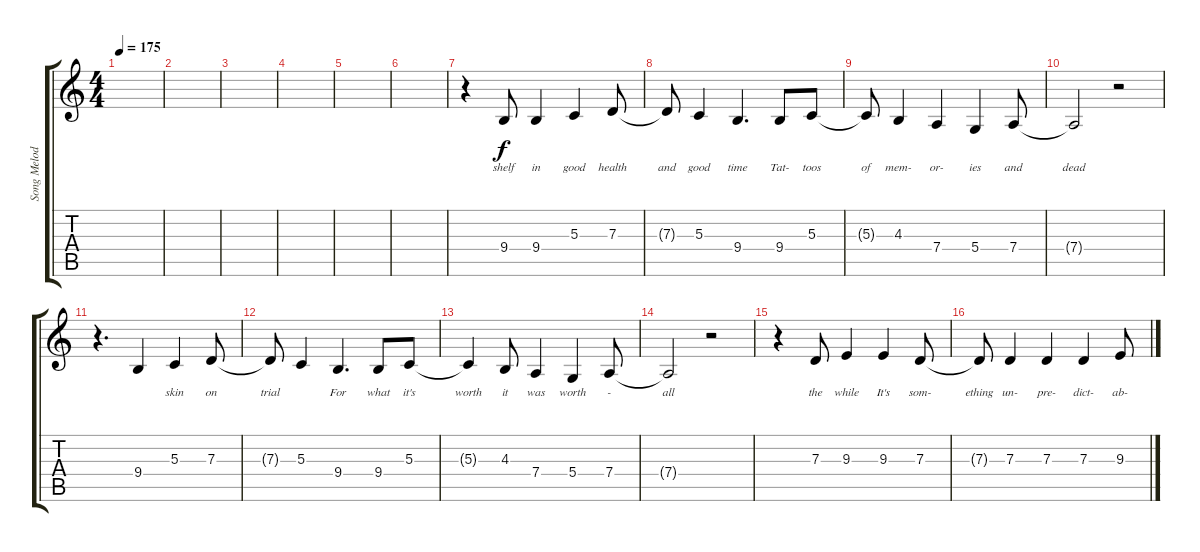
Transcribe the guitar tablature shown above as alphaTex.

\track ("Song Melody" "Song Melod") {instrument viola}
\staff {score tabs}
\tuning (E4 B3 G3 D3 A2 E2) {hide}
\ts (4 4)
\tempo 175
\clef g2
\ks c
|
|
|
|
|
|
r.4 9.4.8{lyrics (0 "shelf") lyrics (1 "") lyrics (2 "") lyrics (3 "") lyrics (4 "")} 9.4.4{lyrics (0 "in") lyrics (1 "") lyrics (2 "") lyrics (3 "") lyrics (4 "")} 5.3.4{lyrics (0 "good") lyrics (1 "") lyrics (2 "") lyrics (3 "") lyrics (4 "")} 7.3.8{lyrics (0 "health") lyrics (1 "") lyrics (2 "") lyrics (3 "") lyrics (4 "")} |
7.3{t}.8{lyrics (0 "and") lyrics (1 "") lyrics (2 "") lyrics (3 "") lyrics (4 "")} 5.3.4{lyrics (0 "good") lyrics (1 "") lyrics (2 "") lyrics (3 "") lyrics (4 "")} 9.4.4{d lyrics (0 "time") lyrics (1 "") lyrics (2 "") lyrics (3 "") lyrics (4 "")} 9.4.8{lyrics (0 "Tat-") lyrics (1 "") lyrics (2 "") lyrics (3 "") lyrics (4 "")} 5.3.8{lyrics (0 "toos") lyrics (1 "") lyrics (2 "") lyrics (3 "") lyrics (4 "")} |
5.3{t}.8{lyrics (0 "of") lyrics (1 "") lyrics (2 "") lyrics (3 "") lyrics (4 "")} 4.3.4{lyrics (0 "mem-") lyrics (1 "") lyrics (2 "") lyrics (3 "") lyrics (4 "")} 7.4.4{lyrics (0 "or-") lyrics (1 "") lyrics (2 "") lyrics (3 "") lyrics (4 "")} 5.4.4{lyrics (0 "ies") lyrics (1 "") lyrics (2 "") lyrics (3 "") lyrics (4 "")} 7.4.8{lyrics (0 "and") lyrics (1 "") lyrics (2 "") lyrics (3 "") lyrics (4 "")} |
7.4{t}.2{lyrics (0 "dead") lyrics (1 "") lyrics (2 "") lyrics (3 "") lyrics (4 "")} r.2 |
r.4{d} 9.4.4{lyrics (0 "") lyrics (1 "") lyrics (2 "") lyrics (3 "") lyrics (4 "")} 5.3.4{lyrics (0 "skin") lyrics (1 "") lyrics (2 "") lyrics (3 "") lyrics (4 "")} 7.3.8{lyrics (0 "on") lyrics (1 "") lyrics (2 "") lyrics (3 "") lyrics (4 "")} |
7.3{t}.8{lyrics (0 "trial") lyrics (1 "") lyrics (2 "") lyrics (3 "") lyrics (4 "")} 5.3.4{lyrics (0 "") lyrics (1 "") lyrics (2 "") lyrics (3 "") lyrics (4 "")} 9.4.4{d lyrics (0 "For") lyrics (1 "") lyrics (2 "") lyrics (3 "") lyrics (4 "")} 9.4.8{lyrics (0 "what") lyrics (1 "") lyrics (2 "") lyrics (3 "") lyrics (4 "")} 5.3.8{lyrics (0 "it's") lyrics (1 "") lyrics (2 "") lyrics (3 "") lyrics (4 "")} |
5.3{t}.4{lyrics (0 "worth") lyrics (1 "") lyrics (2 "") lyrics (3 "") lyrics (4 "")} 4.3.8{lyrics (0 "it") lyrics (1 "") lyrics (2 "") lyrics (3 "") lyrics (4 "")} 7.4.4{lyrics (0 "was") lyrics (1 "") lyrics (2 "") lyrics (3 "") lyrics (4 "")} 5.4.4{lyrics (0 "worth") lyrics (1 "") lyrics (2 "") lyrics (3 "") lyrics (4 "")} 7.4.8{lyrics (0 "-") lyrics (1 "") lyrics (2 "") lyrics (3 "") lyrics (4 "")} |
7.4{t}.2{lyrics (0 "all") lyrics (1 "") lyrics (2 "") lyrics (3 "") lyrics (4 "")} r.2 |
r.4 7.3.8{lyrics (0 "the") lyrics (1 "") lyrics (2 "") lyrics (3 "") lyrics (4 "")} 9.3.4{lyrics (0 "while") lyrics (1 "") lyrics (2 "") lyrics (3 "") lyrics (4 "")} 9.3.4{lyrics (0 "It's") lyrics (1 "") lyrics (2 "") lyrics (3 "") lyrics (4 "")} 7.3.8{lyrics (0 "som-") lyrics (1 "") lyrics (2 "") lyrics (3 "") lyrics (4 "")} |
7.3{t}.8{lyrics (0 "ething") lyrics (1 "") lyrics (2 "") lyrics (3 "") lyrics (4 "")} 7.3.4{lyrics (0 "un-") lyrics (1 "") lyrics (2 "") lyrics (3 "") lyrics (4 "")} 7.3.4{lyrics (0 "pre-") lyrics (1 "") lyrics (2 "") lyrics (3 "") lyrics (4 "")} 7.3.4{lyrics (0 "dict-") lyrics (1 "") lyrics (2 "") lyrics (3 "") lyrics (4 "")} 9.3.8{lyrics (0 "ab-") lyrics (1 "") lyrics (2 "") lyrics (3 "") lyrics (4 "")}
